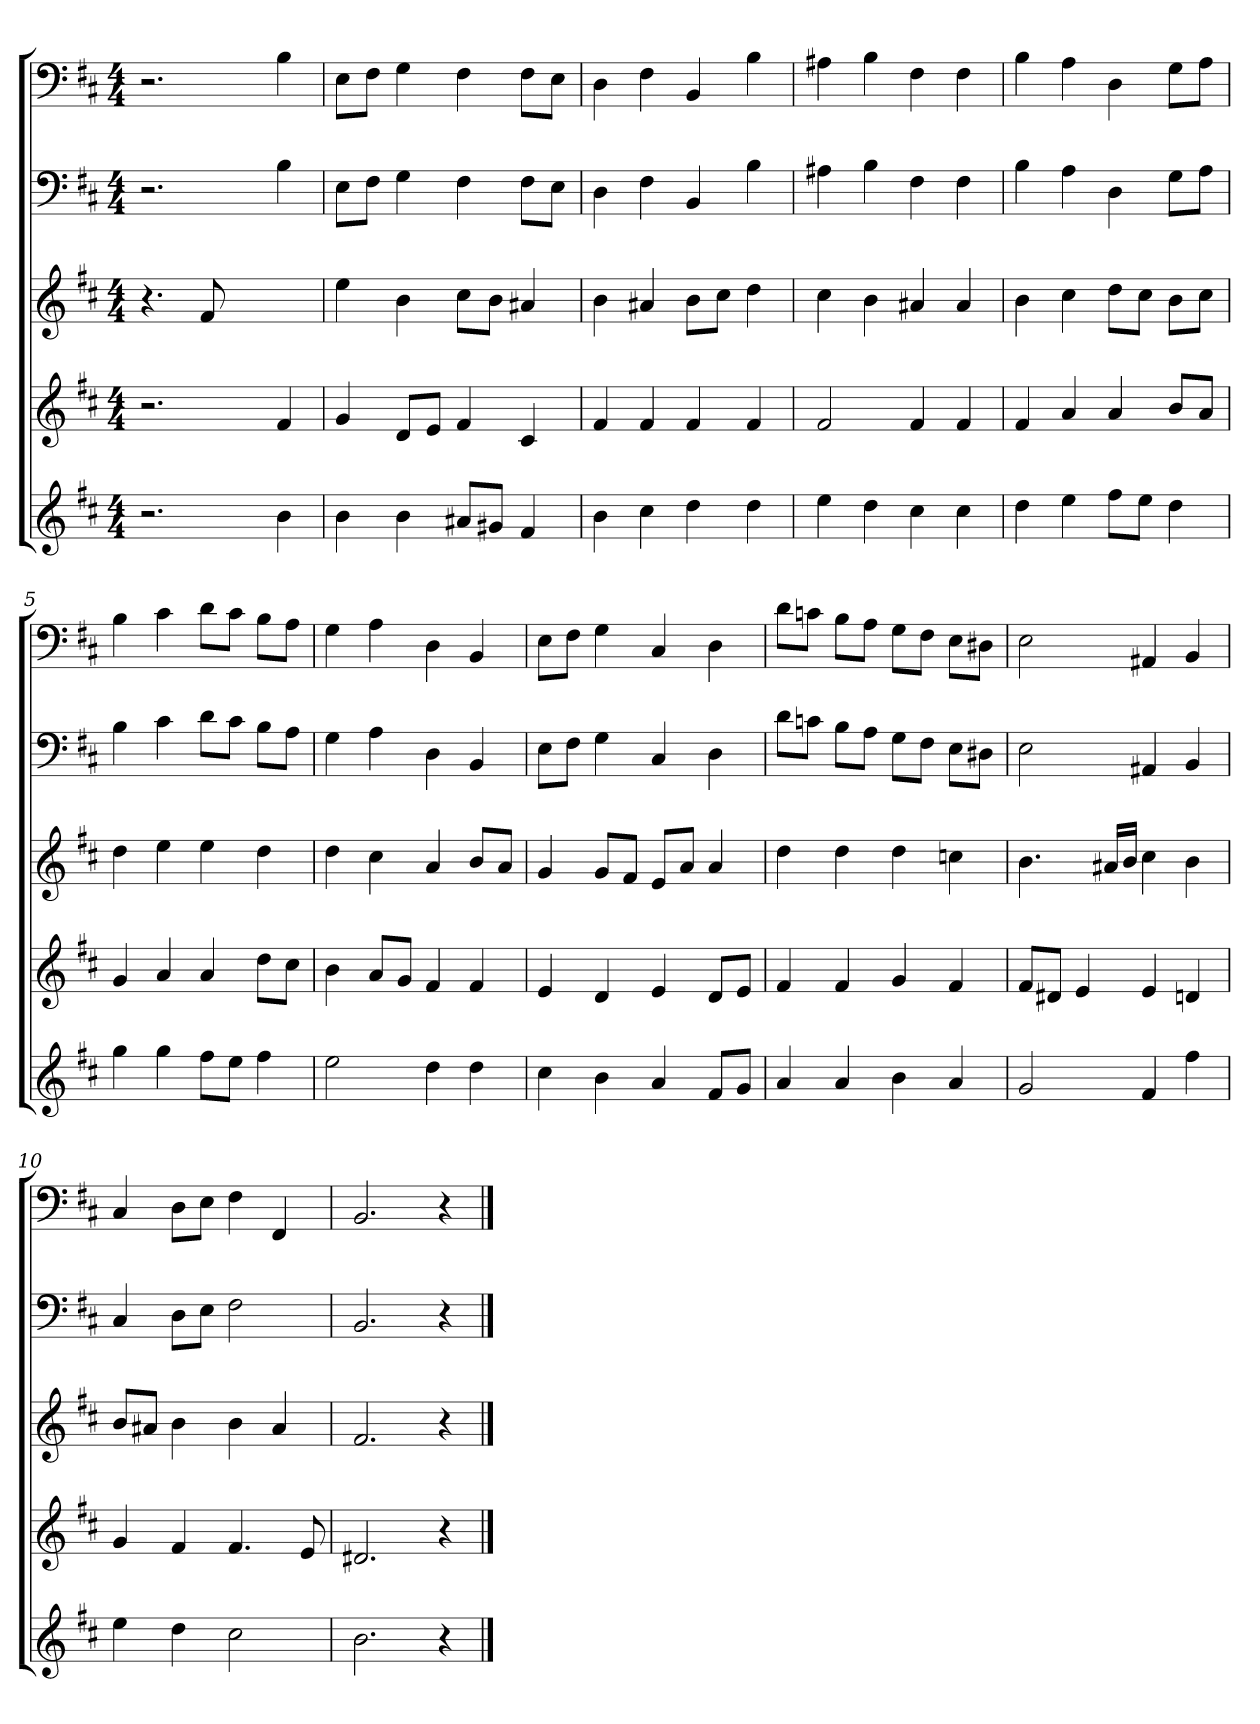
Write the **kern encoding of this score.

**kern	**kern	**kern	**kern	**kern
*part5	*part4	*part3	*part2	*part1
*staff5	*staff4	*staff3	*staff2	*staff1
*k[f#c#]	*k[f#c#]	*k[f#c#]	*k[f#c#]	*k[f#c#]
*b:	*b:	*b:	*b:	*b:
*M4/4	*M4/4	*M4/4	*M4/4	*M4/4
=	=	=	=	=
2.r	2.r	4.r	2.r	2.r
.	.	8f#	.	.
.	.	2ryy	.	.
4b	4f#	.	4B	4B
=1	=1	=1	=1	=1
4b	4g	4ee	8EL	8EL
.	.	.	8F#J	8F#J
4b	8dL	4b	4G	4G
.	8eJ	.	.	.
8a#XL	4f#	8cc#L	4F#	4F#
8g#XJ	.	8bJ	.	.
4f#	4c#	4a#X	8F#L	8F#L
.	.	.	8EJ	8EJ
=2	=2	=2	=2	=2
4b	4f#	4b	4D	4D
4cc#	4f#	4a#X	4F#	4F#
4dd	4f#	8bL	4BB	4BB
.	.	8cc#J	.	.
4dd	4f#	4dd	4B	4B
=3	=3	=3	=3	=3
4ee	2f#	4cc#	4A#X	4A#X
4dd	.	4b	4B	4B
4cc#	4f#	4a#X	4F#	4F#
4cc#	4f#	4a#	4F#	4F#
=4	=4	=4	=4	=4
4dd	4f#	4b	4B	4B
4ee	4a	4cc#	4A	4A
8ff#L	4a	8ddL	4D	4D
8eeJ	.	8cc#J	.	.
4dd	8bL	8bL	8GL	8GL
.	8aJ	8cc#J	8AJ	8AJ
=5	=5	=5	=5	=5
4gg	4g	4dd	4B	4B
4gg	4a	4ee	4c#	4c#
8ff#L	4a	4ee	8dL	8dL
8eeJ	.	.	8c#J	8c#J
4ff#	8ddL	4dd	8BL	8BL
.	8cc#J	.	8AJ	8AJ
=6	=6	=6	=6	=6
2ee	4b	4dd	4G	4G
.	8aL	4cc#	4A	4A
.	8gJ	.	.	.
4dd	4f#	4a	4D	4D
4dd	4f#	8bL	4BB	4BB
.	.	8aJ	.	.
=7	=7	=7	=7	=7
4cc#	4e	4g	8EL	8EL
.	.	.	8F#J	8F#J
4b	4d	8gL	4G	4G
.	.	8f#J	.	.
4a	4e	8eL	4C#	4C#
.	.	8aJ	.	.
8f#L	8dL	4a	4D	4D
8gJ	8eJ	.	.	.
=8	=8	=8	=8	=8
4a	4f#	4dd	8dL	8dL
.	.	.	8cnJ	8cnJ
4a	4f#	4dd	8BL	8BL
.	.	.	8AJ	8AJ
4b	4g	4dd	8GL	8GL
.	.	.	8F#J	8F#J
4a	4f#	4ccn	8EL	8EL
.	.	.	8D#XJ	8D#XJ
=9	=9	=9	=9	=9
2g	8f#L	4.b	2E	2E
.	8d#XJ	.	.	.
.	4e	.	.	.
.	.	16a#XLL	.	.
.	.	16bJJ	.	.
4f#	4e	4cc#	4AA#X	4AA#X
4ff#	4dn	4b	4BB	4BB
=10	=10	=10	=10	=10
4ee	4g	8bL	4C#	4C#
.	.	8a#XJ	.	.
4dd	4f#	4b	8DL	8DL
.	.	.	8EJ	8EJ
2cc#	4.f#	4b	2F#	4F#
.	.	4a#	.	4FF#
.	8e	.	.	.
=11	=11	=11	=11	=11
2.b	2.d#X	2.f#	2.BB	2.BB
4r	4r	4r	4r	4r
==	==	==	==	==
*-	*-	*-	*-	*-
